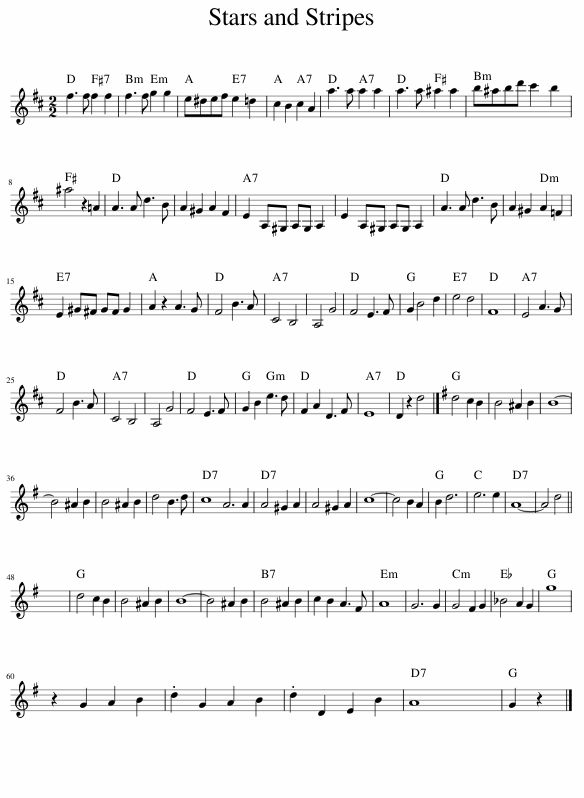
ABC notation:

X:1
L:1/8
M:2/2
I:linebreak $
K:D
V:1 treble
V:1
 f3 f f2 f2 | f3 f g2 g2 | e^def e2 =d2 | c2 B2 c2 A2 | a3 a a2 a2 | %5
 a3 a ^a2 a2 | b^abd' c'2 b2 |$ ^a4 z2 =A2 | A3 A d3 B | A2 ^G2 A2 F2 | %10
 E2 A,^G, A,G, A,2 | E2 A,^G, A,G, A,2 | A3 A d3 B | A2 ^G2 A2 =F2 |$ E2 ^G^F GF G2 | %15
 A2 z2 A3 G | F4 B3 A | C4 B,4 | A,4 G4 | F4 E3 F | %20
 G2 B4 d2 | e4 d4 | F8 | E4 A3 G |$ F4 B3 A | %25
 C4 B,4 | A,4 G4 | F4 E3 F | G2 B2 e3 d | F2 A2 D3 F | %30
 E8 | D2 z2 d4 |][K:G] d4 c2 B2 | B4 ^A2 B2 | B8- |$ %35
 B4 ^A2 B2 | B4 ^A2 B2 | d4 B3 d | c8 A6 A2 | A4 ^G2 A2 | %40
 A4 ^G2 A2 | c8- | c4 B2 A2 | B2 d6 | e6 e2 | %45
 A8- | A4 d4 ||$ x8 | d4 c2 B2 | B4 ^A2 B2 | %50
 B8- | B4 ^A2 B2 | B4 ^A2 B2 | c2 B2 A3 F | A8 | %55
 G6 G2 | G4 F2 G2 | _B4 A2 G2 | g8 |$ z2 G2 A2 B2 | %60
 .d2 G2 A2 B2 | .d2 D2 E2 B2 | A8 | G2 z2 |] %64
